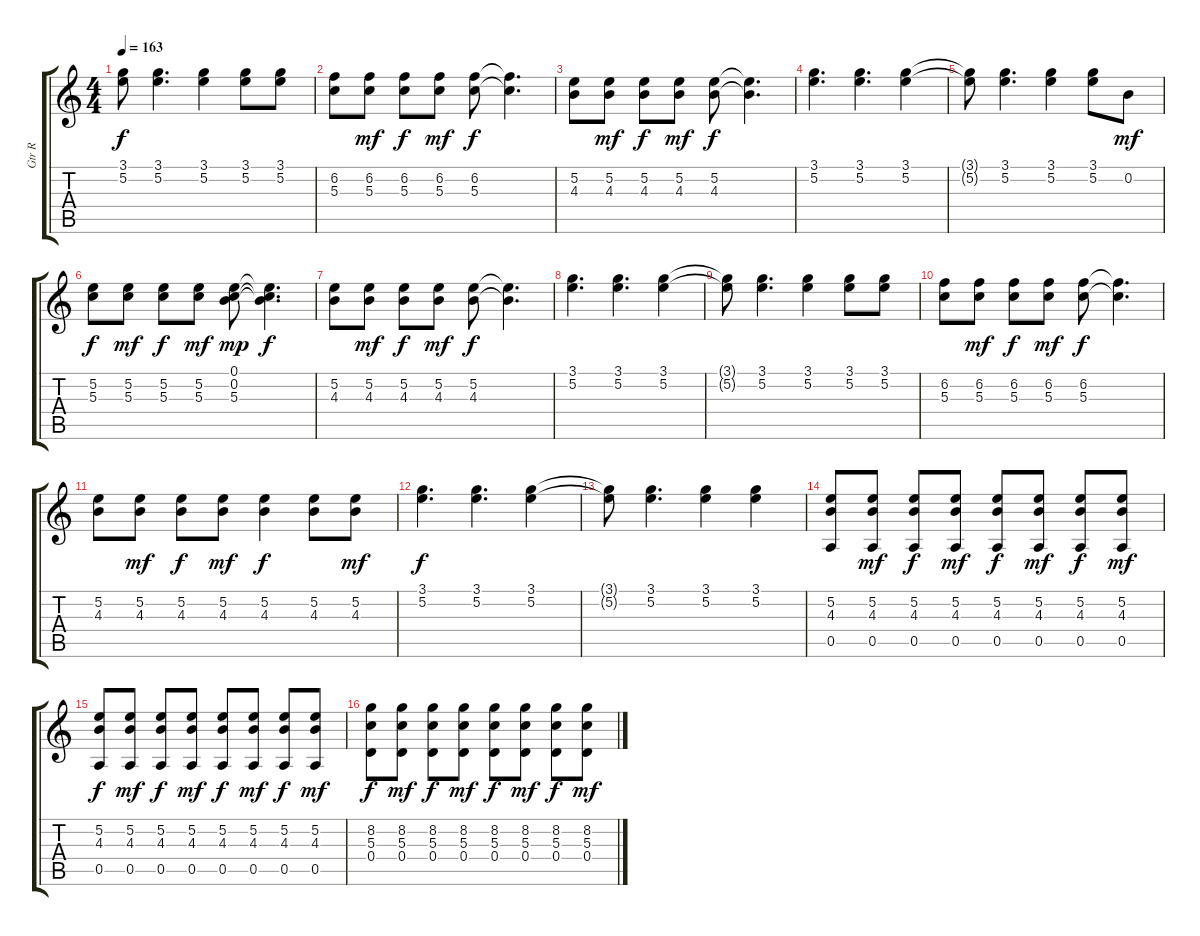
\track ("Gtr R" "Gtr R") {instrument overdrivenguitar}
\staff {score tabs}
\tuning (E4 B3 G3 D3 A2 D2) {hide}
\ts (4 4)
\tempo 163
\clef g2
\ks c
(3.1{t} 5.2{t}).8{dy f} (3.1 5.2).4{d} (3.1 5.2).4 (3.1 5.2).8 (3.1 5.2).8 |
(6.2 5.3).8 (6.2 5.3).8{dy mf} (6.2 5.3).8{dy f} (6.2 5.3).8{dy mf} (6.2 5.3).8{dy f} (6.2{t} 5.3{t}).4{d} |
(5.2 4.3).8 (5.2 4.3).8{dy mf} (5.2 4.3).8{dy f} (5.2 4.3).8{dy mf} (5.2 4.3).8{dy f} (5.2{t} 4.3{t}).4{d} |
(3.1 5.2).4{d} (3.1 5.2).4{d} (3.1 5.2).4 |
(3.1{t} 5.2{t}).8 (3.1 5.2).4{d} (3.1 5.2).4 (3.1 5.2).8 0.2.8{dy mf} |
(5.2 5.3).8{dy f} (5.2 5.3).8{dy mf} (5.2 5.3).8{dy f} (5.2 5.3).8{dy mf} (0.1 0.2 5.3).8{dy mp} (0.1{t} 0.2{t} 5.3{t}).4{d dy f} |
(5.2 4.3).8 (5.2 4.3).8{dy mf} (5.2 4.3).8{dy f} (5.2 4.3).8{dy mf} (5.2 4.3).8{dy f} (5.2{t} 4.3{t}).4{d} |
(3.1 5.2).4{d} (3.1 5.2).4{d} (3.1 5.2).4 |
(3.1{t} 5.2{t}).8 (3.1 5.2).4{d} (3.1 5.2).4 (3.1 5.2).8 (3.1 5.2).8 |
(6.2 5.3).8 (6.2 5.3).8{dy mf} (6.2 5.3).8{dy f} (6.2 5.3).8{dy mf} (6.2 5.3).8{dy f} (6.2{t} 5.3{t}).4{d} |
(5.2 4.3).8 (5.2 4.3).8{dy mf} (5.2 4.3).8{dy f} (5.2 4.3).8{dy mf} (5.2 4.3).4{dy f} (5.2 4.3).8 (5.2 4.3).8{dy mf} |
(3.1 5.2).4{d dy f} (3.1 5.2).4{d} (3.1 5.2).4 |
(3.1{t} 5.2{t}).8 (3.1 5.2).4{d} (3.1 5.2).4 (3.1 5.2).4 |
(5.2 4.3 0.5).8 (5.2 4.3 0.5).8{dy mf} (5.2 4.3 0.5).8{dy f} (5.2 4.3 0.5).8{dy mf} (5.2 4.3 0.5).8{dy f} (5.2 4.3 0.5).8{dy mf} (5.2 4.3 0.5).8{dy f} (5.2 4.3 0.5).8{dy mf} |
(5.2 4.3 0.5).8{dy f} (5.2 4.3 0.5).8{dy mf} (5.2 4.3 0.5).8{dy f} (5.2 4.3 0.5).8{dy mf} (5.2 4.3 0.5).8{dy f} (5.2 4.3 0.5).8{dy mf} (5.2 4.3 0.5).8{dy f} (5.2 4.3 0.5).8{dy mf} |
(8.2 5.3 0.4).8{dy f} (8.2 5.3 0.4).8{dy mf} (8.2 5.3 0.4).8{dy f} (8.2 5.3 0.4).8{dy mf} (8.2 5.3 0.4).8{dy f} (8.2 5.3 0.4).8{dy mf} (8.2 5.3 0.4).8{dy f} (8.2 5.3 0.4).8{dy mf}
